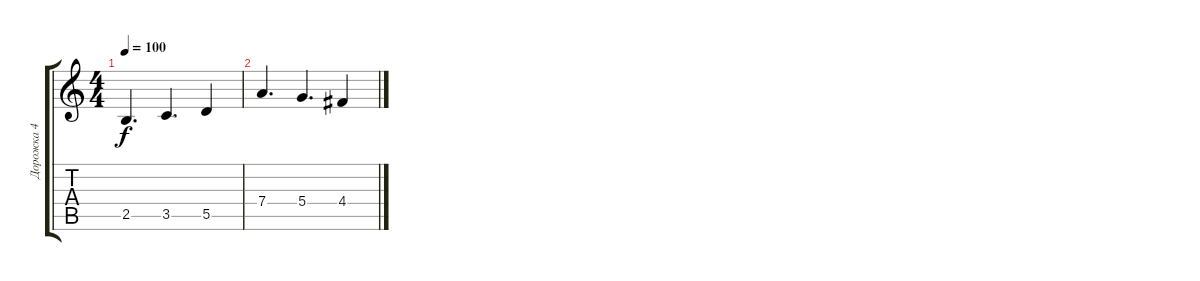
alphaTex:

\track ("Дорожка 4" "Дорожка 4") {instrument acousticguitarsteel}
\staff {score tabs}
\tuning (E4 B3 G3 D3 A2 E2) {hide}
\ts (4 4)
\tempo 100
\clef g2
\ks c
2.5.4{d dy f} 3.5.4{d} 5.5.4 |
7.4.4{d} 5.4.4{d} 4.4.4
